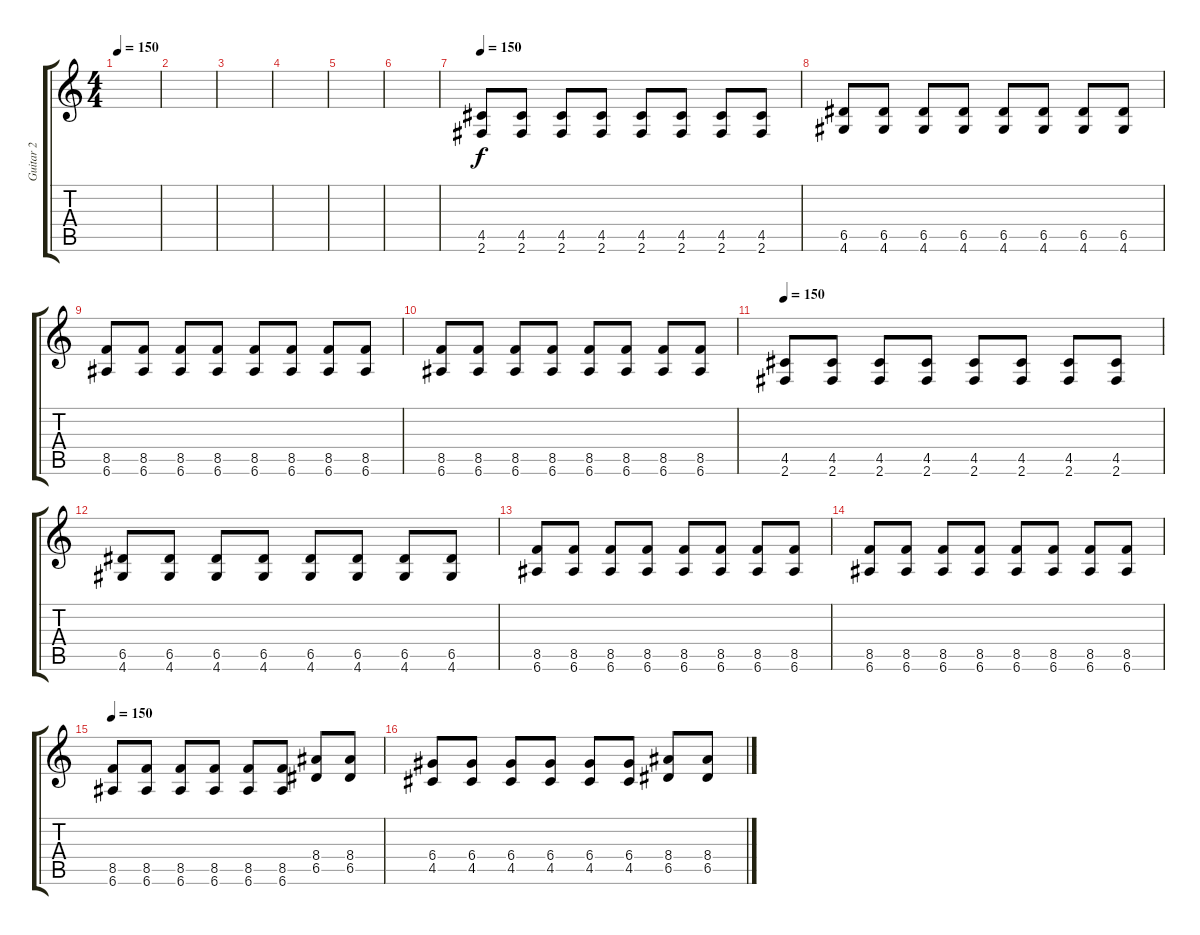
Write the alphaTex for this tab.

\track ("Guitar 2" "Guitar 2") {instrument electricguitarmuted}
\staff {score tabs}
\tuning (E4 B3 G3 D3 A2 E2) {hide}
\ts (4 4)
\tempo 150
\clef g2
\ks c
|
|
|
|
|
|
\tempo 150
(4.5 2.6).8{volume 10 instrument distortionguitar} (4.5 2.6).8 (4.5 2.6).8 (4.5 2.6).8 (4.5 2.6).8 (4.5 2.6).8 (4.5 2.6).8 (4.5 2.6).8 |
(6.5 4.6).8 (6.5 4.6).8 (6.5 4.6).8 (6.5 4.6).8 (6.5 4.6).8 (6.5 4.6).8 (6.5 4.6).8 (6.5 4.6).8 |
(8.5 6.6).8 (8.5 6.6).8 (8.5 6.6).8 (8.5 6.6).8 (8.5 6.6).8 (8.5 6.6).8 (8.5 6.6).8 (8.5 6.6).8 |
(8.5 6.6).8 (8.5 6.6).8 (8.5 6.6).8 (8.5 6.6).8 (8.5 6.6).8 (8.5 6.6).8 (8.5 6.6).8 (8.5 6.6).8 |
\tempo 150
(4.5 2.6).8{volume 10 instrument distortionguitar} (4.5 2.6).8 (4.5 2.6).8 (4.5 2.6).8 (4.5 2.6).8 (4.5 2.6).8 (4.5 2.6).8 (4.5 2.6).8 |
(6.5 4.6).8 (6.5 4.6).8 (6.5 4.6).8 (6.5 4.6).8 (6.5 4.6).8 (6.5 4.6).8 (6.5 4.6).8 (6.5 4.6).8 |
(8.5 6.6).8 (8.5 6.6).8 (8.5 6.6).8 (8.5 6.6).8 (8.5 6.6).8 (8.5 6.6).8 (8.5 6.6).8 (8.5 6.6).8 |
(8.5 6.6).8 (8.5 6.6).8 (8.5 6.6).8 (8.5 6.6).8 (8.5 6.6).8 (8.5 6.6).8 (8.5 6.6).8 (8.5 6.6).8 |
\tempo 150
(8.5 6.6).8 (8.5 6.6).8 (8.5 6.6).8 (8.5 6.6).8 (8.5 6.6).8 (8.5 6.6).8 (8.4 6.5).8 (8.4 6.5).8 |
(6.4 4.5).8 (6.4 4.5).8 (6.4 4.5).8 (6.4 4.5).8 (6.4 4.5).8 (6.4 4.5).8 (8.4 6.5).8 (8.4 6.5).8
